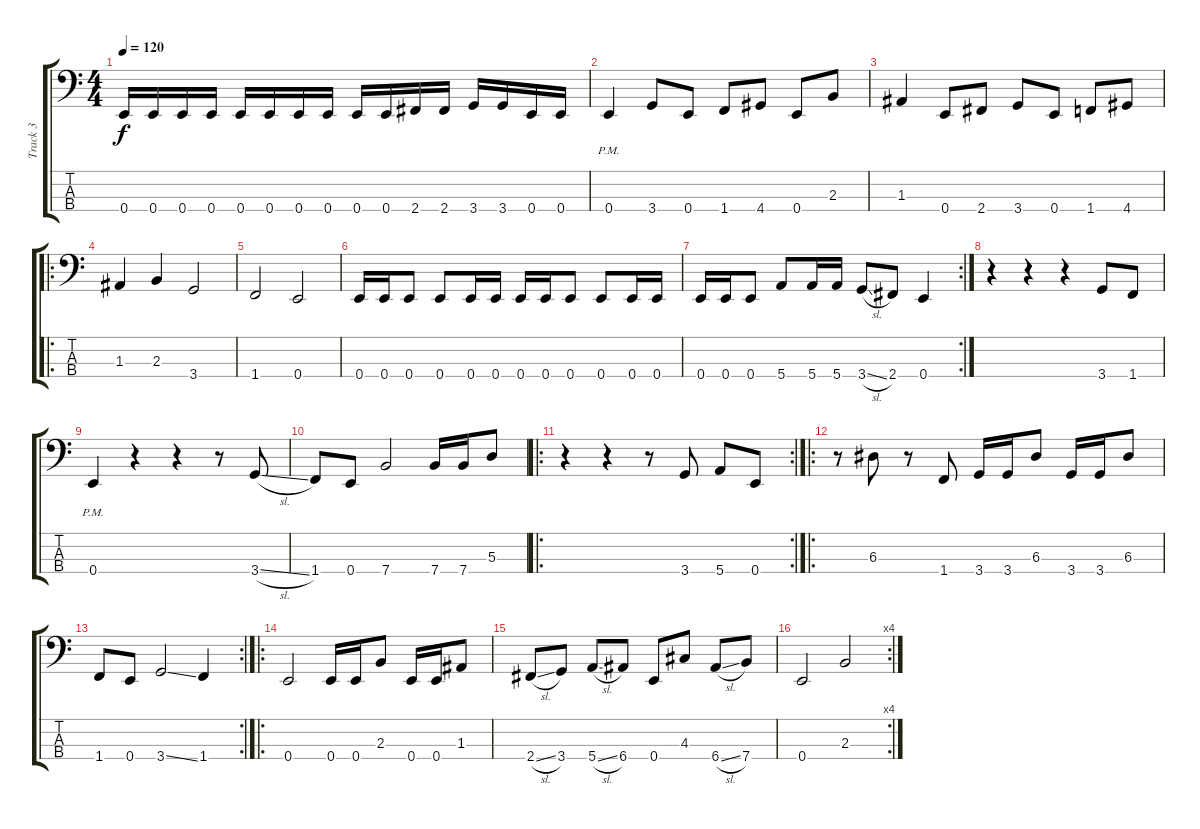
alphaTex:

\track ("Track 3" "Track 3") {instrument electricbasspick}
\staff {score tabs}
\tuning (G2 D2 A1 E1) {hide}
\ts (4 4)
\tempo 120
\clef f4
\ks c
0.4.16{dy f instrument electricbasspick} 0.4.16 0.4.16 0.4.16 0.4.16 0.4.16 0.4.16 0.4.16 0.4.16 0.4.16 2.4.16 2.4.16 3.4.16 3.4.16 0.4.16 0.4.16 |
0.4{pm}.4 3.4.8 0.4.8 1.4.8 4.4.8 0.4.8 2.3.8 |
1.3.4 0.4.8 2.4.8 3.4.8 0.4.8 1.4.8 4.4.8 |
\ro
1.3.4 2.3.4 3.4.2 |
1.4.2 0.4.2 |
0.4.16 0.4.16 0.4.8 0.4.8 0.4.16 0.4.16 0.4.16 0.4.16 0.4.8 0.4.8 0.4.16 0.4.16 |
\rc 2
0.4.16 0.4.16 0.4.8 5.4.8 5.4.16 5.4.16 3.4{sl}.8 2.4.8 0.4.4 |
r.4 r.4 r.4 3.4.8 1.4.8 |
0.4{pm}.4 r.4 r.4 r.8 3.4{sl}.8 |
1.4.8 0.4.8 7.4.2 7.4.16 7.4.16 5.3.8 |
\ro
\rc 2
r.4 r.4 r.8 3.4.8 5.4.8 0.4.8 |
\ro
r.8 6.3.8 r.8 1.4.8 3.4.16 3.4.16 6.3.8 3.4.16 3.4.16 6.3.8 |
\rc 2
1.4.8 0.4.8 3.4{ss}.2 1.4.4 |
\ro
0.4.2 0.4.16 0.4.16 2.3.8 0.4.16 0.4.16 1.3.8 |
2.4{sl}.8 3.4.8 5.4{sl}.8 6.4.8 0.4.8 4.3.8 6.4{sl}.8 7.4.8 |
\rc 4
0.4.2 2.3.2
